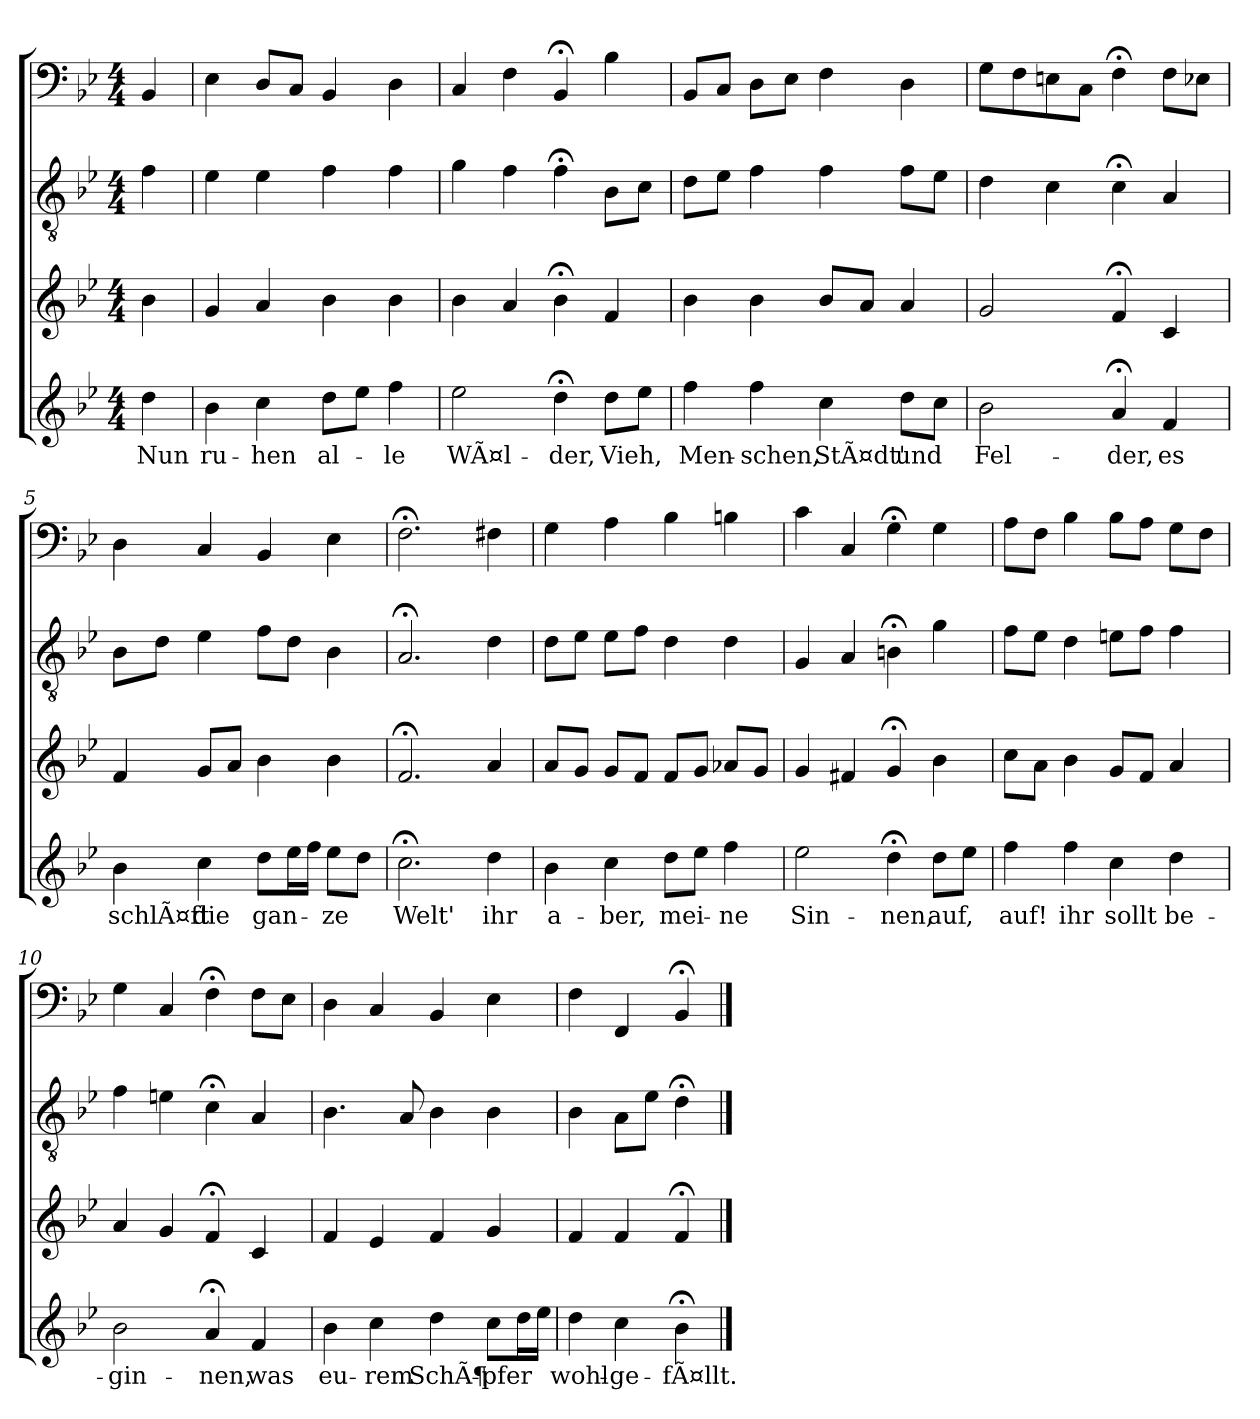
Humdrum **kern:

**kern	**text	**kern	**kern	**kern
*part4	*part4	*part3	*part2	*part1
*staff4	*staff4	*staff3	*staff2	*staff1
*clefG2	*	*clefG2	*clefGv2	*clefF4
*k[b-e-]	*	*k[b-e-]	*k[b-e-]	*k[b-e-]
*B-:	*	*B-:	*B-:	*B-:
*M4/4	*	*M4/4	*M4/4	*M4/4
=	=	=	=	=
4dd	Nun	4b-	4f	4BB-
=1	=1	=1	=1	=1
4b-	ru-	4g	4e-	4E-
4cc	-hen	4a	4e-	8DL
.	.	.	.	8CJ
8ddL	al-	4b-	4f	4BB-
8ee-J	.	.	.	.
4ff	-le	4b-	4f	4D
=2	=2	=2	=2	=2
2ee-	WÃ¤l-	4b-	4g	4C
.	.	4a	4f	4F
4dd;<	-der,	4b-;<	4f;<	4BB-;<
8ddL	Vieh,	4f	8B-L	4B-
8ee-J	.	.	8cJ	.
=3	=3	=3	=3	=3
4ff	Men-	4b-	8dL	8BB-L
.	.	.	8e-J	8CJ
4ff	-schen,	4b-	4f	8DL
.	.	.	.	8E-J
4cc	StÃ¤dt'	8b-L	4f	4F
.	.	8aJ	.	.
8ddL	und	4a	8fL	4D
8ccJ	.	.	8e-J	.
=4	=4	=4	=4	=4
2b-	Fel-	2g	4d	8GL
.	.	.	.	8F
.	.	.	4c	8En
.	.	.	.	8CJ
4a;<	-der,	4f;<	4c;<	4F;<
4f	es	4c	4A	8FL
.	.	.	.	8E-XJ
=5	=5	=5	=5	=5
4b-	schlÃ¤ft	4f	8B-L	4D
.	.	.	8dJ	.
4cc	die	8gL	4e-	4C
.	.	8aJ	.	.
8ddL	gan-	4b-	8fL	4BB-
16ee-L	.	.	8dJ	.
16ffJJ	.	.	.	.
8ee-L	-ze	4b-	4B-	4E-
8ddJ	.	.	.	.
=6	=6	=6	=6	=6
2.cc;<	Welt'	2.f;<	2.A;<	2.F;<
4dd	ihr	4a	4d	4F#X
=7	=7	=7	=7	=7
4b-	a-	8aL	8dL	4G
.	.	8gJ	8e-J	.
4cc	-ber,	8gL	8e-L	4A
.	.	8fJ	8fJ	.
8ddL	mei-	8fL	4d	4B-
8ee-J	.	8gJ	.	.
4ff	-ne	8a-XL	4d	4Bn
.	.	8gJ	.	.
=8	=8	=8	=8	=8
2ee-	Sin-	4g	4G	4c
.	.	4f#X	4A	4C
4dd;<	-nen,	4g;<	4Bn;<	4G;<
8ddL	auf,	4b-	4g	4G
8ee-J	.	.	.	.
=9	=9	=9	=9	=9
4ff	auf!	8ccL	8fL	8AL
.	.	8aJ	8e-J	8FJ
4ff	ihr	4b-	4d	4B-
4cc	sollt	8gL	8enL	8B-L
.	.	8fJ	8fJ	8AJ
4dd	be-	4a	4f	8GL
.	.	.	.	8FJ
=10	=10	=10	=10	=10
2b-	-gin-	4a	4f	4G
.	.	4g	4en	4C
4a;<	-nen,	4f;<	4c;<	4F;<
4f	was	4c	4A	8FL
.	.	.	.	8E-J
=11	=11	=11	=11	=11
4b-	eu-	4f	4.B-	4D
4cc	-rem	4e-	.	4C
.	.	.	8A	.
4dd	SchÃ¶-	4f	4B-	4BB-
8ccL	-pfer	4g	4B-	4E-
16ddL	.	.	.	.
16ee-JJ	.	.	.	.
=12	=12	=12	=12	=12
4dd	wohl-	4f	4B-	4F
4cc	-ge-	4f	8AL	4FF
.	.	.	8e-J	.
4b-;<	-fÃ¤llt.	4f;<	4d;<	4BB-;<
==	==	==	==	==
*-	*-	*-	*-	*-
